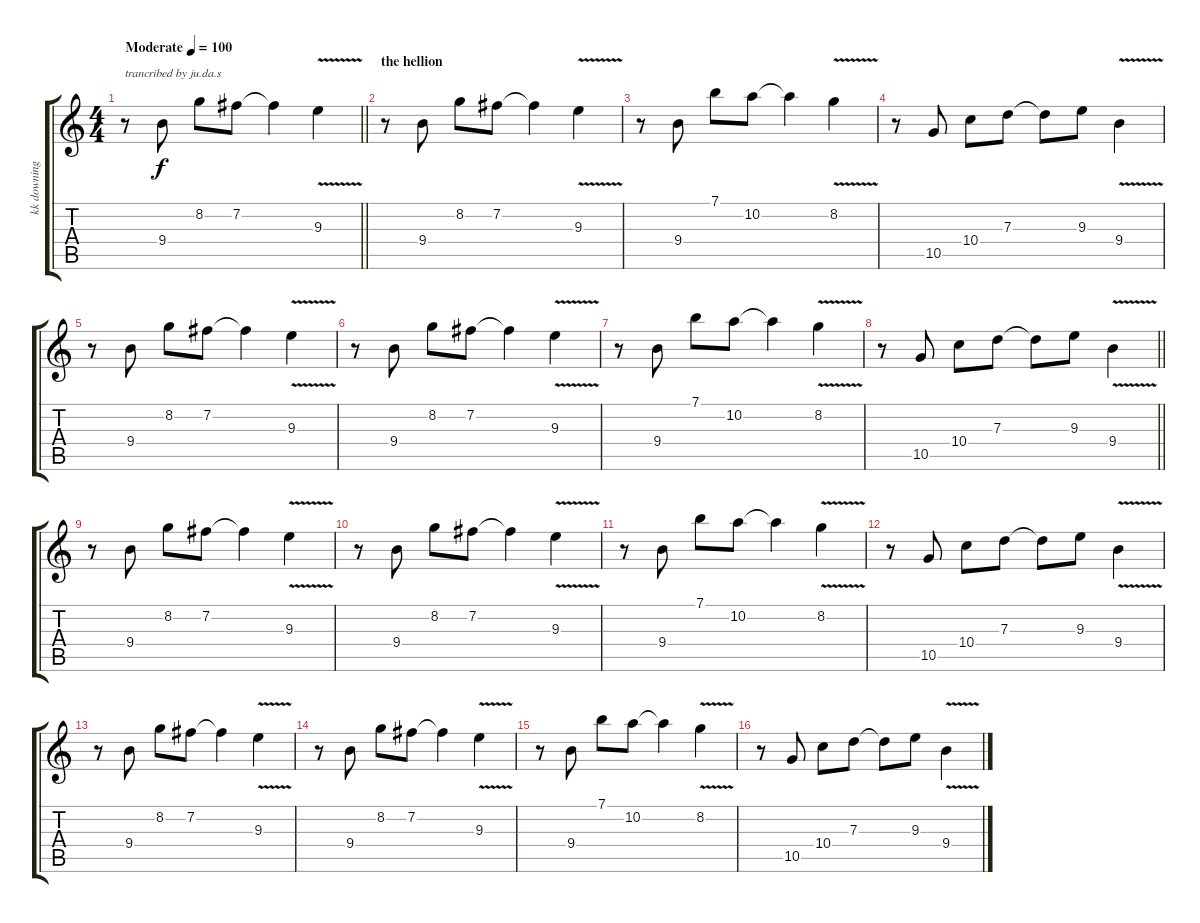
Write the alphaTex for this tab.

\track ("kk downing" "kk downing") {instrument distortionguitar}
\staff {score tabs}
\tuning (E4 B3 G3 D3 A2 E2) {hide}
\ts (4 4)
\tempo (100 "Moderate")
\clef g2
\barLineRight lightlight
\ks c
r.8{txt "trancribed by ju.da.s" dy f instrument distortionguitar} 9.4.8 8.2.8 7.2.8 7.2{t}.4 9.3{v}.4 |
\section ("" "the hellion")
r.8 9.4.8 8.2.8 7.2.8 7.2{t}.4 9.3{v}.4 |
r.8 9.4.8 7.1.8 10.2.8 10.2{t}.4 8.2{v}.4 |
r.8 10.5.8 10.4.8 7.3.8 7.3{t}.8 9.3.8 9.4{v}.4 |
r.8 9.4.8 8.2.8 7.2.8 7.2{t}.4 9.3{v}.4 |
r.8 9.4.8 8.2.8 7.2.8 7.2{t}.4 9.3{v}.4 |
r.8 9.4.8 7.1.8 10.2.8 10.2{t}.4 8.2{v}.4 |
\barLineRight lightlight
r.8 10.5.8 10.4.8 7.3.8 7.3{t}.8 9.3.8 9.4{v}.4 |
r.8 9.4.8 8.2.8 7.2.8 7.2{t}.4 9.3{v}.4 |
r.8 9.4.8 8.2.8 7.2.8 7.2{t}.4 9.3{v}.4 |
r.8 9.4.8 7.1.8 10.2.8 10.2{t}.4 8.2{v}.4 |
r.8 10.5.8 10.4.8 7.3.8 7.3{t}.8 9.3.8 9.4{v}.4 |
r.8 9.4.8 8.2.8 7.2.8 7.2{t}.4 9.3{v}.4 |
r.8 9.4.8 8.2.8 7.2.8 7.2{t}.4 9.3{v}.4 |
r.8 9.4.8 7.1.8 10.2.8 10.2{t}.4 8.2{v}.4 |
r.8 10.5.8 10.4.8 7.3.8 7.3{t}.8 9.3.8 9.4{v}.4
